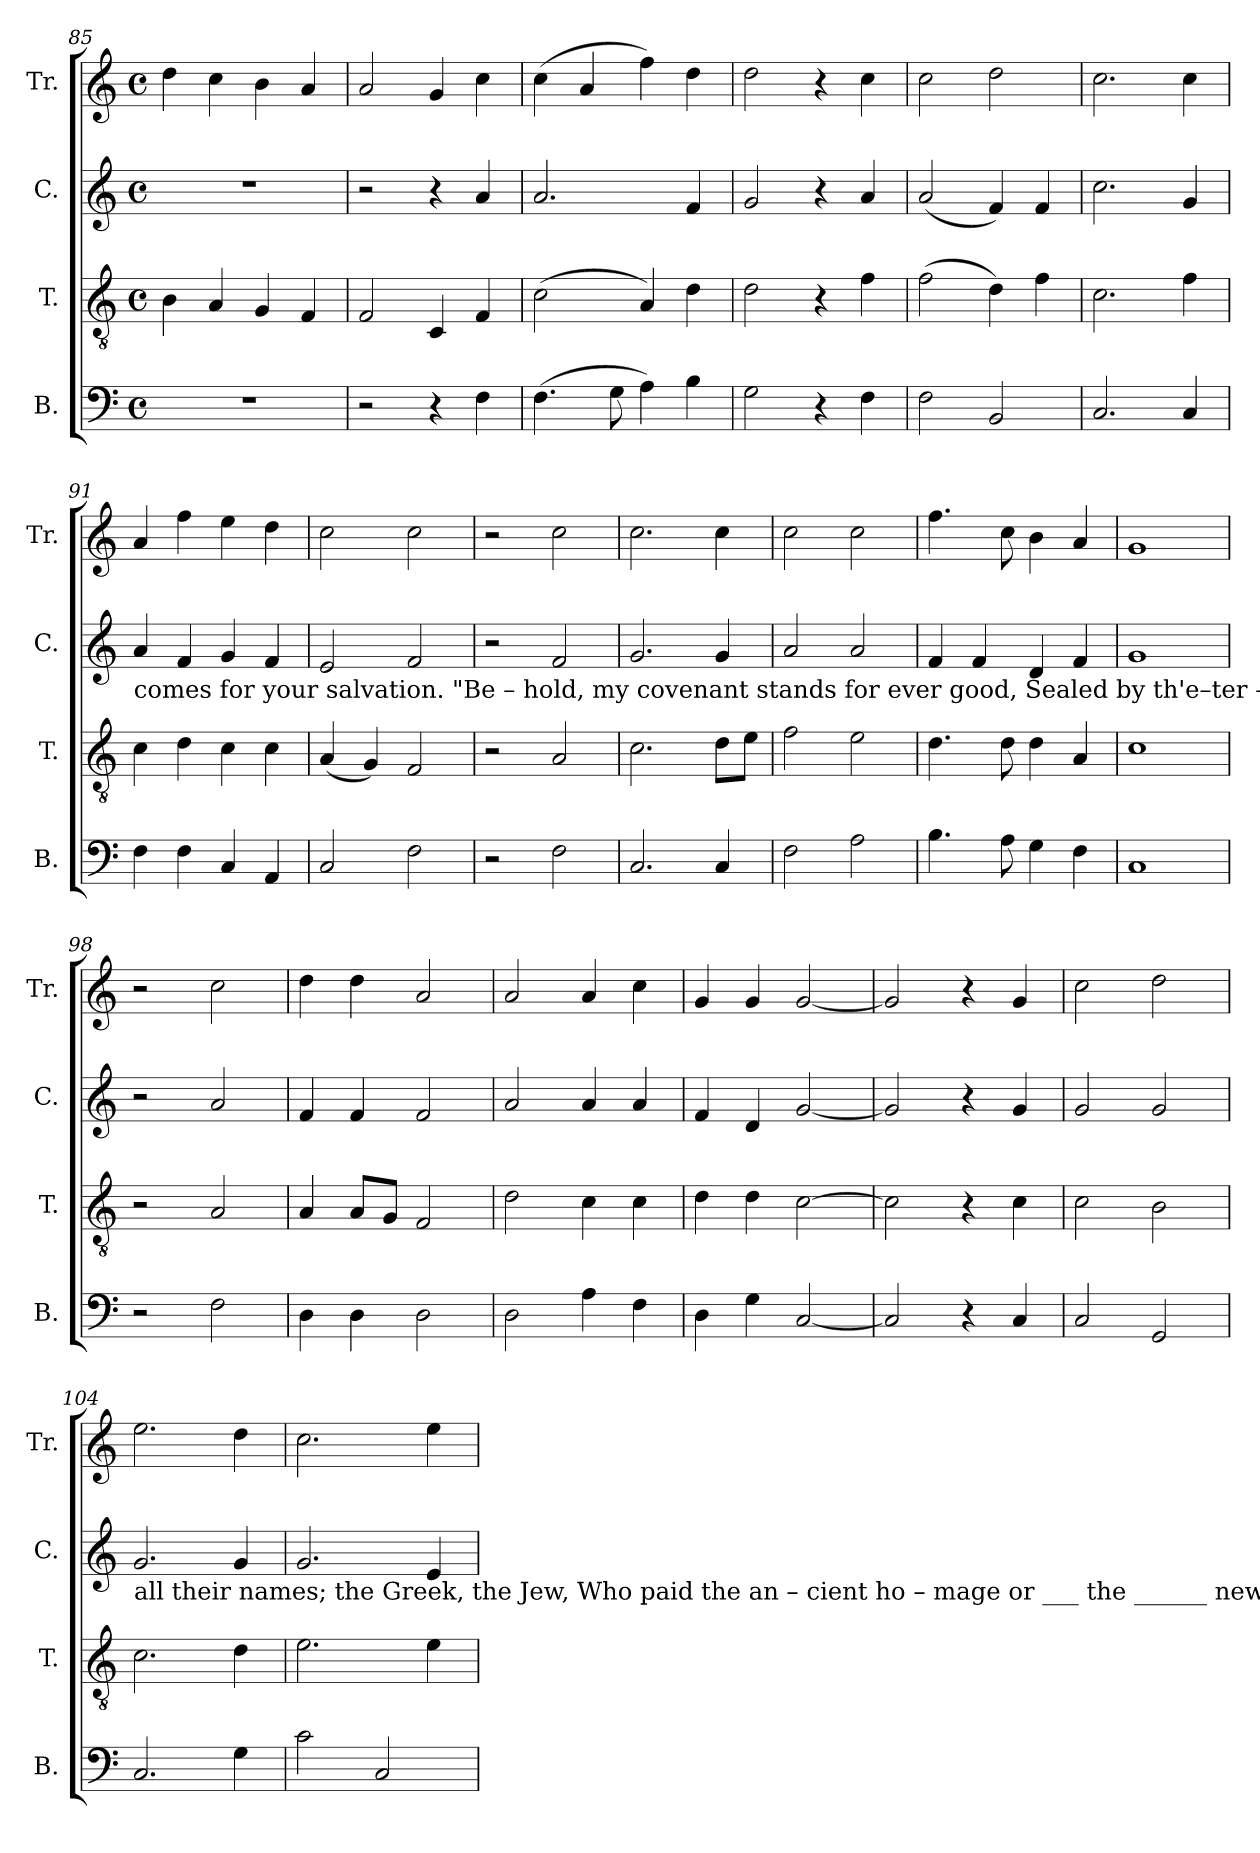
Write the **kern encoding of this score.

**kern	**kern	**kern	**kern
*part4	*part3	*part2	*part1
*staff4	*staff3	*staff2	*staff1
*I"B.	*I"T.	*I"C.	*I"Tr.
*I'B.	*I'T.	*I'C.	*I'Tr.
*clefF4	*clefGv2	*clefG2	*clefG2
*k[]	*k[]	*k[]	*k[]
*M4/4	*M4/4	*M4/4	*M4/4
*met(c)	*met(c)	*met(c)	*met(c)
=85	=85	=85	=85
1r	4B\	1r	4dd\
.	4A/	.	4cc\
.	4G/	.	4b\
.	4F/	.	4a/
=86	=86	=86	=86
2r	2F/	2r	2a/
4r	4C/	4r	4g/
4F\	4F/	4a/	4cc\
=87	=87	=87	=87
(4.F\	(2c\	2.a/	(4cc\
.	.	.	4a/
8G\	.	.	.
4A\)	4A/)	.	4ff\)
4B\	4d\	4f/	4dd\
=88	=88	=88	=88
2G\	2d\	2g/	2dd\
4r	4r	4r	4r
4F\	4f\	4a/	4cc\
=89	=89	=89	=89
2F\	(2f\	(2a/	2cc\
2BB/	4d\)	4f/)	2dd\
.	4f\	4f/	.
=90	=90	=90	=90
2.C/	2.c\	2.cc\	2.cc\
4C/	4f\	4g/	4cc\
!!LO:PB:g=z
=91	=91	=91	=91
!	!	!LO:TX:b:t=comes for your salvation.    "Be – hold,  my covenant stands for ever good,      Sealed by th'e–ter –nal  sa–cri–fice in blood,  And signed with	!
4F\	4c\	4a/	4a/
4F\	4d\	4f/	4ff\
4C/	4c\	4g/	4ee\
4AA/	4c\	4f/	4dd\
=92	=92	=92	=92
2C/	(4A/	2e/	2cc\
.	4G/)	.	.
2F\	2F/	2f/	2cc\
=93	=93	=93	=93
2r	2r	2r	2r
2F\	2A/	2f/	2cc\
=94	=94	=94	=94
2.C/	2.c\	2.g/	2.cc\
4C/	8d\L	4g/	4cc\
.	8e\J	.	.
=95	=95	=95	=95
2F\	2f\	2a/	2cc\
2A\	2e\	2a/	2cc\
=96	=96	=96	=96
4.B\	4.d\	4f/	4.ff\
.	.	4f/	.
8A\	8d\	.	8cc\
4G\	4d\	4d/	4b\
4F\	4A/	4f/	4a/
=97	=97	=97	=97
1C	1c	1g	1g
=98	=98	=98	=98
2r	2r	2r	2r
2F\	2A/	2a/	2cc\
=99	=99	=99	=99
4D\	4A/	4f/	4dd\
4D\	8A/L	4f/	4dd\
.	8G/J	.	.
2D\	2F/	2f/	2a/
=100	=100	=100	=100
2D\	2d\	2a/	2a/
4A\	4c\	4a/	4a/
4F\	4c\	4a/	4cc\
=101	=101	=101	=101
4D\	4d\	4f/	4g/
4G\	4d\	4d/	4g/
[2C/	[2c\	[2g/	[2g/
=102	=102	=102	=102
2C/]	2c\]	2g/]	2g/]
4r	4r	4r	4r
4C/	4c\	4g/	4g/
=103	=103	=103	=103
2C/	2c\	2g/	2cc\
2GG/	2B\	2g/	2dd\
!!LO:LB:g=z
=104	=104	=104	=104
!	!	!LO:TX:b:t=all their names; the Greek, the Jew, Who paid        the    an        –     cient   ho  –  mage  or ___  the ______   new."	!
2.C/	2.c\	2.g/	2.ee\
4G\	4d\	4g/	4dd\
=105	=105	=105	=105
2c\	2.e\	2.g/	2.cc\
2C/	.	.	.
.	4e\	4e/	4ee\
=	=	=	=
*-	*-	*-	*-
